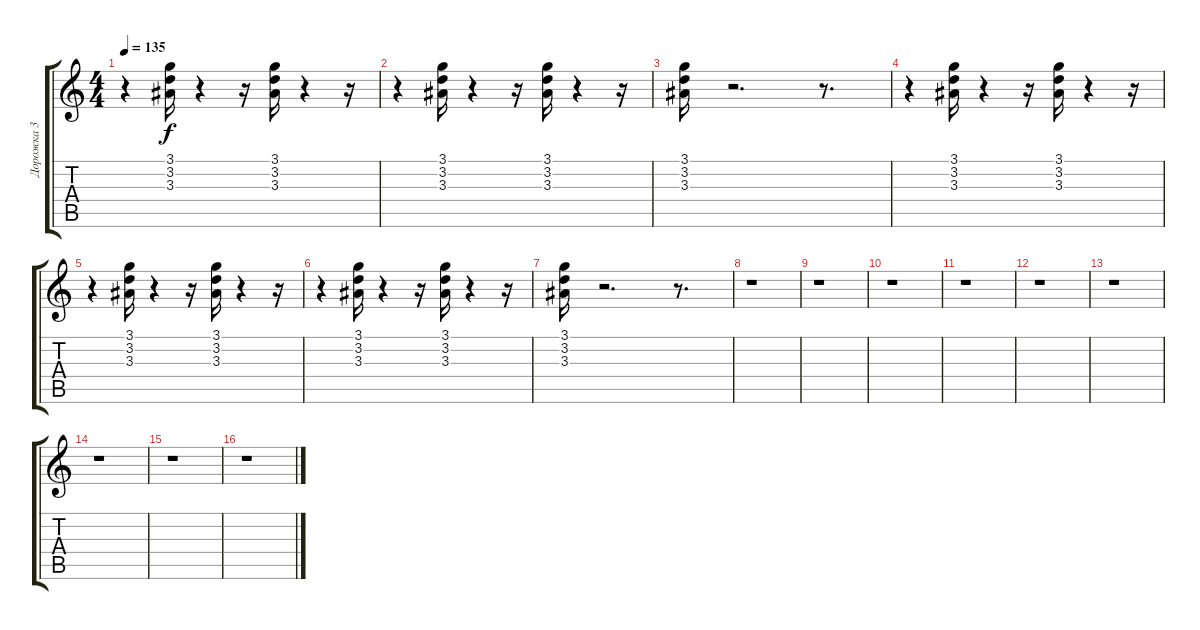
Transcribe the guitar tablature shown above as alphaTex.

\track ("Дорожка 3" "Дорожка 3") {instrument electricguitarclean}
\staff {score tabs}
\tuning (E4 B3 G3 D3 A2 E2) {hide}
\ts (4 4)
\tempo 135
\clef g2
\ks c
r.4{dy f} (3.1 3.2 3.3).16 r.4 r.16 (3.1 3.2 3.3).16 r.4 r.16 |
r.4 (3.1 3.2 3.3).16 r.4 r.16 (3.1 3.2 3.3).16 r.4 r.16 |
(3.1 3.2 3.3).16 r.2{d} r.8{d} |
r.4 (3.1 3.2 3.3).16 r.4 r.16 (3.1 3.2 3.3).16 r.4 r.16 |
r.4 (3.1 3.2 3.3).16 r.4 r.16 (3.1 3.2 3.3).16 r.4 r.16 |
r.4 (3.1 3.2 3.3).16 r.4 r.16 (3.1 3.2 3.3).16 r.4 r.16 |
(3.1 3.2 3.3).16 r.2{d} r.8{d} |
r.1 |
r.1 |
r.1 |
r.1 |
r.1 |
r.1 |
r.1 |
r.1 |
r.1
